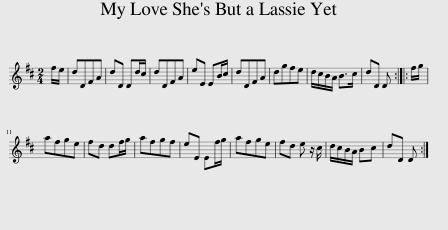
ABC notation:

X:1
L:1/8
M:2/4
I:linebreak $
K:D
V:1 treble
V:1
 f/e/ | dDFA | dD Dd/c/ | dDFA | eE EB/c/ | %5
 dDFA | dgfe | d/c/B/A/ B>c | dD D :: f/g/ |$ %10
 afge | fd df/g/ | afgf | eE Ef/g/ | afge | %15
 fd e z/ c/ | d/c/B/A/ Bc | dD D :| %18
